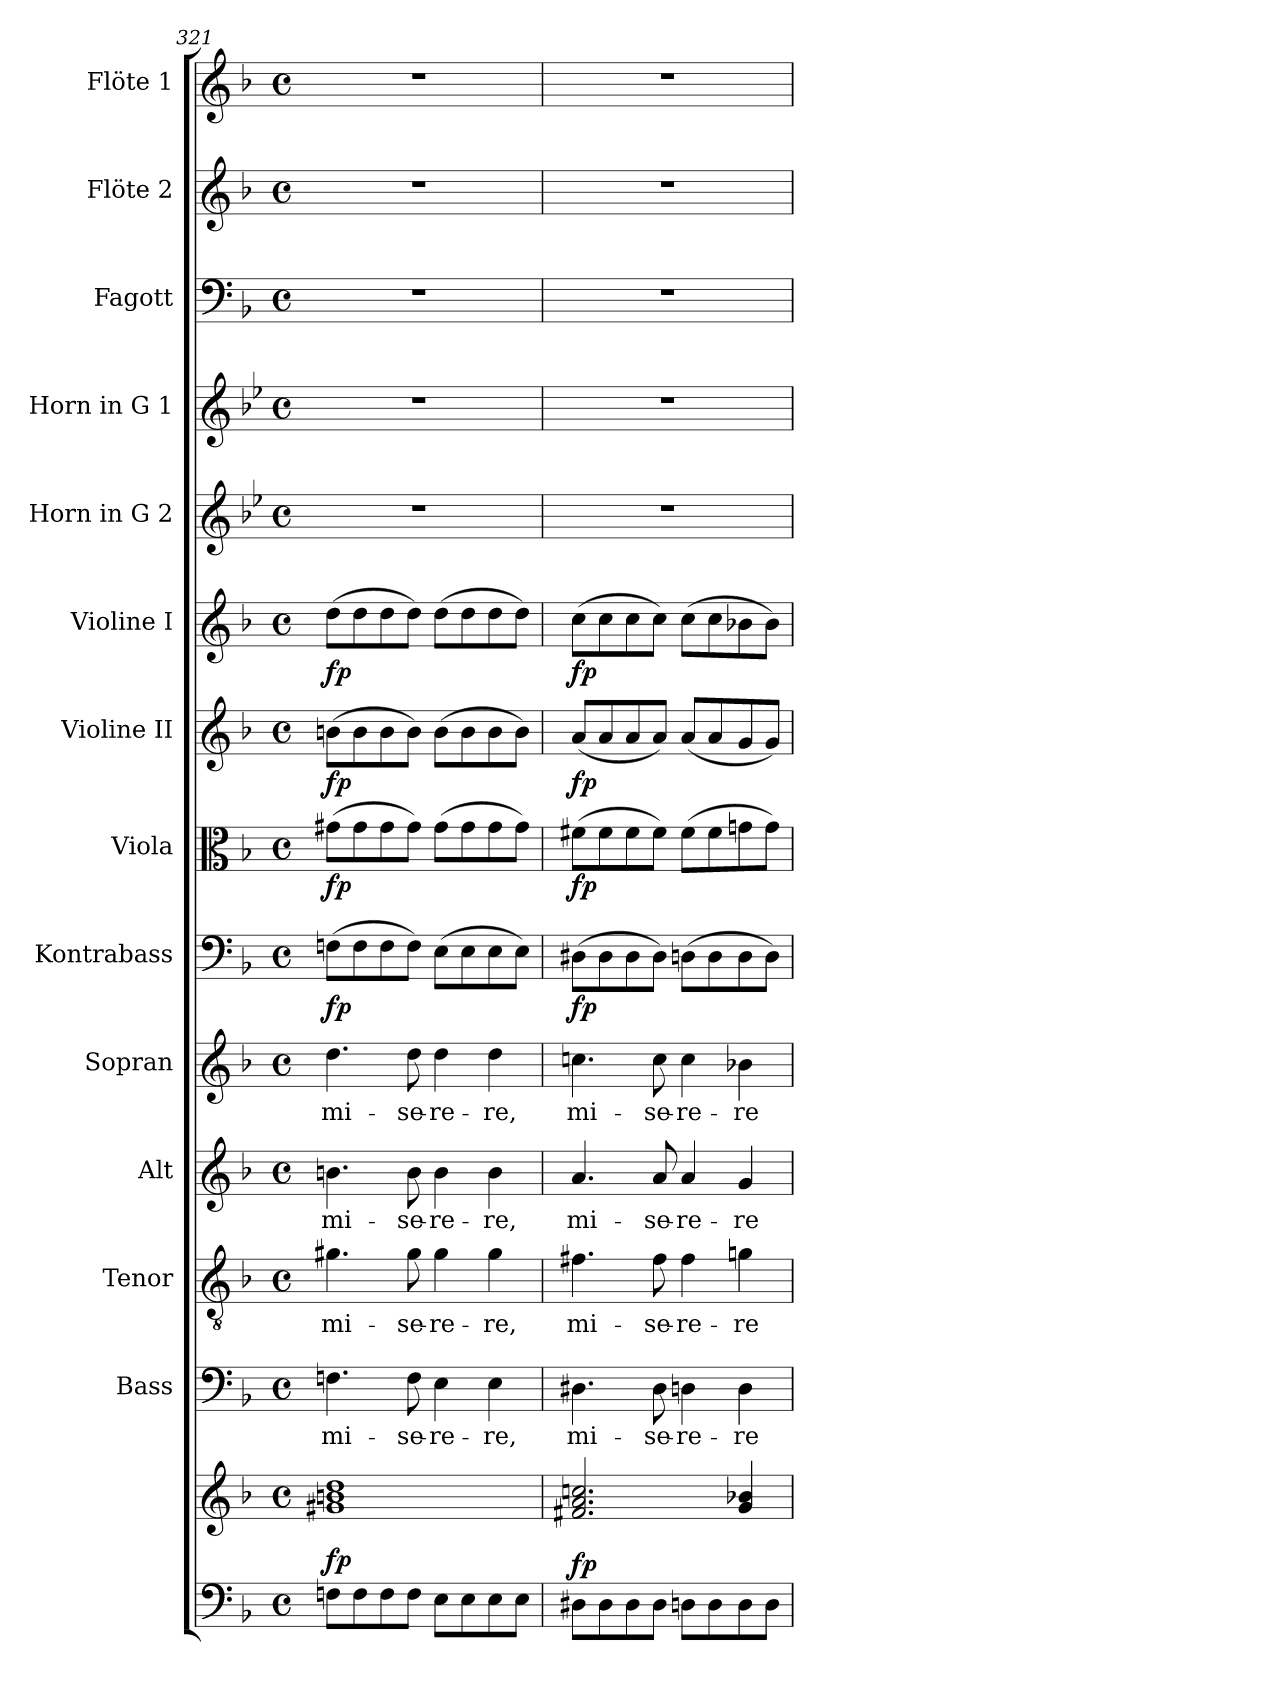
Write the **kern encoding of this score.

**kern	**kern	**dynam	**kern	**text	**kern	**text	**kern	**text	**kern	**text	**kern	**dynam	**kern	**dynam	**kern	**dynam	**kern	**dynam	**kern	**kern	**kern	**kern	**kern
*part14	*part14	*part14	*part13	*part13	*part12	*part12	*part11	*part11	*part10	*part10	*part9	*part9	*part8	*part8	*part7	*part7	*part6	*part6	*part5	*part4	*part3	*part2	*part1
*staff15	*staff14	*staff14/15	*staff13	*staff13	*staff12	*staff12	*staff11	*staff11	*staff10	*staff10	*staff9	*staff9	*staff8	*staff8	*staff7	*staff7	*staff6	*staff6	*staff5	*staff4	*staff3	*staff2	*staff1
*	*	*	*I"Bass	*	*I"Tenor	*	*I"Alt	*	*I"Sopran	*	*I"Kontrabass	*	*I"Viola	*	*I"Violine II	*	*I"Violine I	*	*I"Horn in G 2	*I"Horn in G 1	*I"Fagott	*I"Flöte 2	*I"Flöte 1
*	*	*	*I'B.	*	*I'T.	*	*I'A.	*	*I'S.	*	*I'Kb.	*	*I'Vla.	*	*I'Vl. II	*	*I'Vl. I	*	*	*	*I'Fg.	*I'Fl. 2	*I'Fl. 1
*clefF4	*clefG2	*	*clefF4	*	*clefGv2	*	*clefG2	*	*clefG2	*	*clefF4	*	*clefC3	*	*clefG2	*	*clefG2	*	*clefG2	*clefG2	*clefF4	*clefG2	*clefG2
*	*	*	*	*	*	*	*	*	*	*	*ITrd7c12	*	*	*	*	*	*	*	*ITrd3c5	*ITrd3c5	*	*	*
*k[b-]	*k[b-]	*	*k[b-]	*	*k[b-]	*	*k[b-]	*	*k[b-]	*	*k[b-]	*	*k[b-]	*	*k[b-]	*	*k[b-]	*	*k[b-]	*k[b-]	*k[b-]	*k[b-]	*k[b-]
*F:	*F:	*	*F:	*	*F:	*	*F:	*	*F:	*	*F:	*	*F:	*	*F:	*	*F:	*	*F:	*F:	*F:	*F:	*F:
*M4/4	*M4/4	*	*M4/4	*	*M4/4	*	*M4/4	*	*M4/4	*	*M4/4	*	*M4/4	*	*M4/4	*	*M4/4	*	*M4/4	*M4/4	*M4/4	*M4/4	*M4/4
*met(c)	*met(c)	*	*met(c)	*	*met(c)	*	*met(c)	*	*met(c)	*	*met(c)	*	*met(c)	*	*met(c)	*	*met(c)	*	*met(c)	*met(c)	*met(c)	*met(c)	*met(c)
=321	=321	=321	=321	=321	=321	=321	=321	=321	=321	=321	=321	=321	=321	=321	=321	=321	=321	=321	=321	=321	=321	=321	=321
!	!	!LO:DY:a=2	!	!LO:LY:b	!	!LO:LY:b	!	!LO:LY:b	!	!LO:LY:b	!	!LO:DY:b	!	!LO:DY:b	!	!LO:DY:b	!	!LO:DY:b	!	!	!	!	!
8Fn\L	1g#X 1bn 1dd	fp	4.Fn\	mi-	4.g#X\	mi-	4.bn\	mi-	4.dd\	mi-	(>8FFn\L	fp	(>8g#X\L	fp	(>8bn\L	fp	(>8dd\L	fp	1r	1r	1r	1r	1r
8F\	.	.	.	.	.	.	.	.	.	.	8FF\	.	8g#\	.	8b\	.	8dd\	.	.	.	.	.	.
8F\	.	.	.	.	.	.	.	.	.	.	8FF\	.	8g#\	.	8b\	.	8dd\	.	.	.	.	.	.
!	!	!	!	!LO:LY:b	!	!LO:LY:b	!	!LO:LY:b	!	!LO:LY:b	!	!	!	!	!	!	!	!	!	!	!	!	!
8F\J	.	.	8F\	-se-	8g#\	-se-	8b\	-se-	8dd\	-se-	8FF\J)	.	8g#\J)	.	8b\J)	.	8dd\J)	.	.	.	.	.	.
!	!	!	!	!LO:LY:b	!	!LO:LY:b	!	!LO:LY:b	!	!LO:LY:b	!	!	!	!	!	!	!	!	!	!	!	!	!
8E\L	.	.	4E\	-re-	4g#\	-re-	4b\	-re-	4dd\	-re-	(>8EE\L	.	(>8g#\L	.	(>8b\L	.	(>8dd\L	.	.	.	.	.	.
8E\	.	.	.	.	.	.	.	.	.	.	8EE\	.	8g#\	.	8b\	.	8dd\	.	.	.	.	.	.
!	!	!	!	!LO:LY:b	!	!LO:LY:b	!	!LO:LY:b	!	!LO:LY:b	!	!	!	!	!	!	!	!	!	!	!	!	!
8E\	.	.	4E\	-re,	4g#\	-re,	4b\	-re,	4dd\	-re,	8EE\	.	8g#\	.	8b\	.	8dd\	.	.	.	.	.	.
8E\J	.	.	.	.	.	.	.	.	.	.	8EE\J)	.	8g#\J)	.	8b\J)	.	8dd\J)	.	.	.	.	.	.
!!LO:PB:g=z
=322	=322	=322	=322	=322	=322	=322	=322	=322	=322	=322	=322	=322	=322	=322	=322	=322	=322	=322	=322	=322	=322	=322	=322
!	!	!LO:DY:a=2	!	!LO:LY:b	!	!LO:LY:b	!	!LO:LY:b	!	!LO:LY:b	!	!LO:DY:b	!	!LO:DY:b	!	!LO:DY:b	!	!LO:DY:b	!	!	!	!	!
8D#X\L	2.f#X/ 2.a/ 2.ccn/	fp	4.D#X\	mi-	4.f#X\	mi-	4.a/	mi-	4.ccn\	mi-	(>8DD#X\L	fp	(>8f#X\L	fp	(<8a/L	fp	(>8cc\L	fp	1r	1r	1r	1r	1r
8D#\	.	.	.	.	.	.	.	.	.	.	8DD#\	.	8f#\	.	8a/	.	8cc\	.	.	.	.	.	.
8D#\	.	.	.	.	.	.	.	.	.	.	8DD#\	.	8f#\	.	8a/	.	8cc\	.	.	.	.	.	.
!	!	!	!	!LO:LY:b	!	!LO:LY:b	!	!LO:LY:b	!	!LO:LY:b	!	!	!	!	!	!	!	!	!	!	!	!	!
8D#\J	.	.	8D#\	-se-	8f#\	-se-	8a/	-se-	8cc\	-se-	8DD#\J)	.	8f#\J)	.	8a/J)	.	8cc\J)	.	.	.	.	.	.
!	!	!	!	!LO:LY:b	!	!LO:LY:b	!	!LO:LY:b	!	!LO:LY:b	!	!	!	!	!	!	!	!	!	!	!	!	!
8Dn\L	.	.	4Dn\	-re-	4f#\	-re-	4a/	-re-	4cc\	-re-	(>8DDn\L	.	(>8f#\L	.	(<8a/L	.	(>8cc\L	.	.	.	.	.	.
8D\	.	.	.	.	.	.	.	.	.	.	8DD\	.	8f#\	.	8a/	.	8cc\	.	.	.	.	.	.
!	!	!	!	!LO:LY:b	!	!LO:LY:b	!	!LO:LY:b	!	!LO:LY:b	!	!	!	!	!	!	!	!	!	!	!	!	!
8D\	4g/ 4b-X/	.	4D\	-re	4gn\	-re	4g/	-re	4b-X\	-re	8DD\	.	8gn\	.	8g/	.	8b-X\	.	.	.	.	.	.
8D\J	.	.	.	.	.	.	.	.	.	.	8DD\J)	.	8g\J)	.	8g/J)	.	8b-\J)	.	.	.	.	.	.
=	=	=	=	=	=	=	=	=	=	=	=	=	=	=	=	=	=	=	=	=	=	=	=
*-	*-	*-	*-	*-	*-	*-	*-	*-	*-	*-	*-	*-	*-	*-	*-	*-	*-	*-	*-	*-	*-	*-	*-
